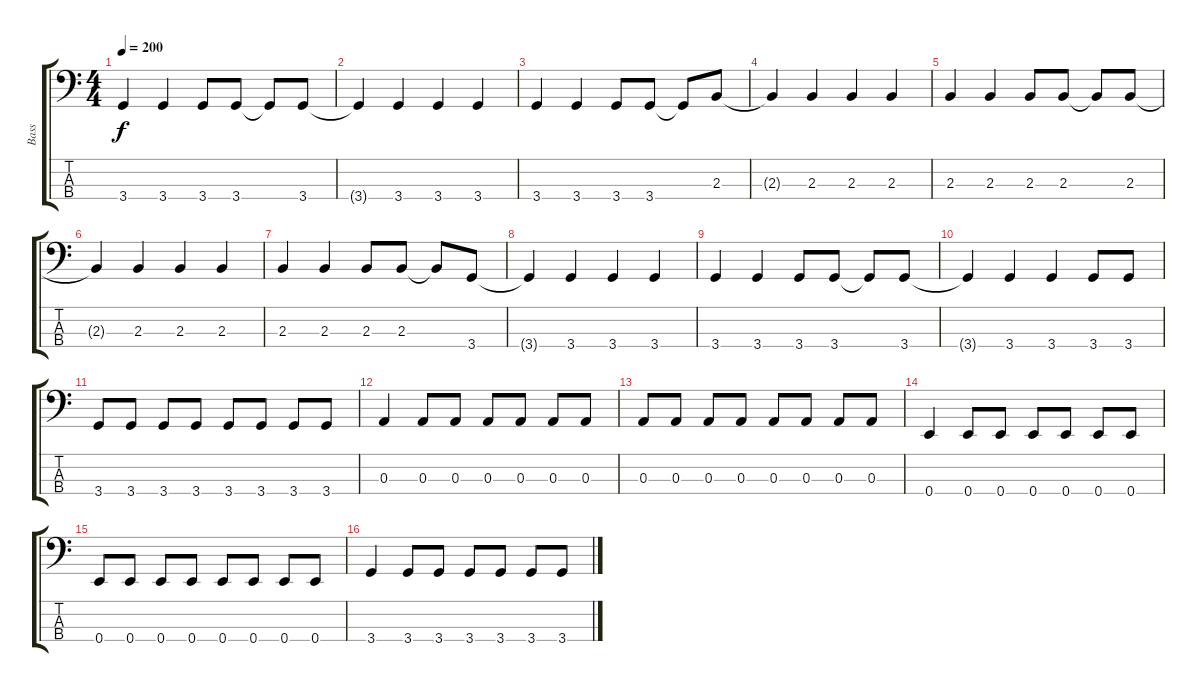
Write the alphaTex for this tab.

\track ("Bass" "Bass") {instrument electricbassfinger}
\staff {score tabs}
\tuning (G2 D2 A1 E1) {hide}
\ts (4 4)
\tempo 200
\clef f4
\ks c
3.4.4{dy f} 3.4.4 3.4.8 3.4.8 3.4{t}.8 3.4.8 |
3.4{t}.4 3.4.4 3.4.4 3.4.4 |
3.4.4 3.4.4 3.4.8 3.4.8 3.4{t}.8 2.3.8 |
2.3{t}.4 2.3.4 2.3.4 2.3.4 |
2.3.4 2.3.4 2.3.8 2.3.8 2.3{t}.8 2.3.8 |
2.3{t}.4 2.3.4 2.3.4 2.3.4 |
2.3.4 2.3.4 2.3.8 2.3.8 2.3{t}.8 3.4.8 |
3.4{t}.4 3.4.4 3.4.4 3.4.4 |
3.4.4 3.4.4 3.4.8 3.4.8 3.4{t}.8 3.4.8 |
3.4{t}.4 3.4.4 3.4.4 3.4.8 3.4.8 |
3.4.8 3.4.8 3.4.8 3.4.8 3.4.8 3.4.8 3.4.8 3.4.8 |
0.3.4 0.3.8 0.3.8 0.3.8 0.3.8 0.3.8 0.3.8 |
0.3.8 0.3.8 0.3.8 0.3.8 0.3.8 0.3.8 0.3.8 0.3.8 |
0.4.4 0.4.8 0.4.8 0.4.8 0.4.8 0.4.8 0.4.8 |
0.4.8 0.4.8 0.4.8 0.4.8 0.4.8 0.4.8 0.4.8 0.4.8 |
3.4.4 3.4.8 3.4.8 3.4.8 3.4.8 3.4.8 3.4.8
